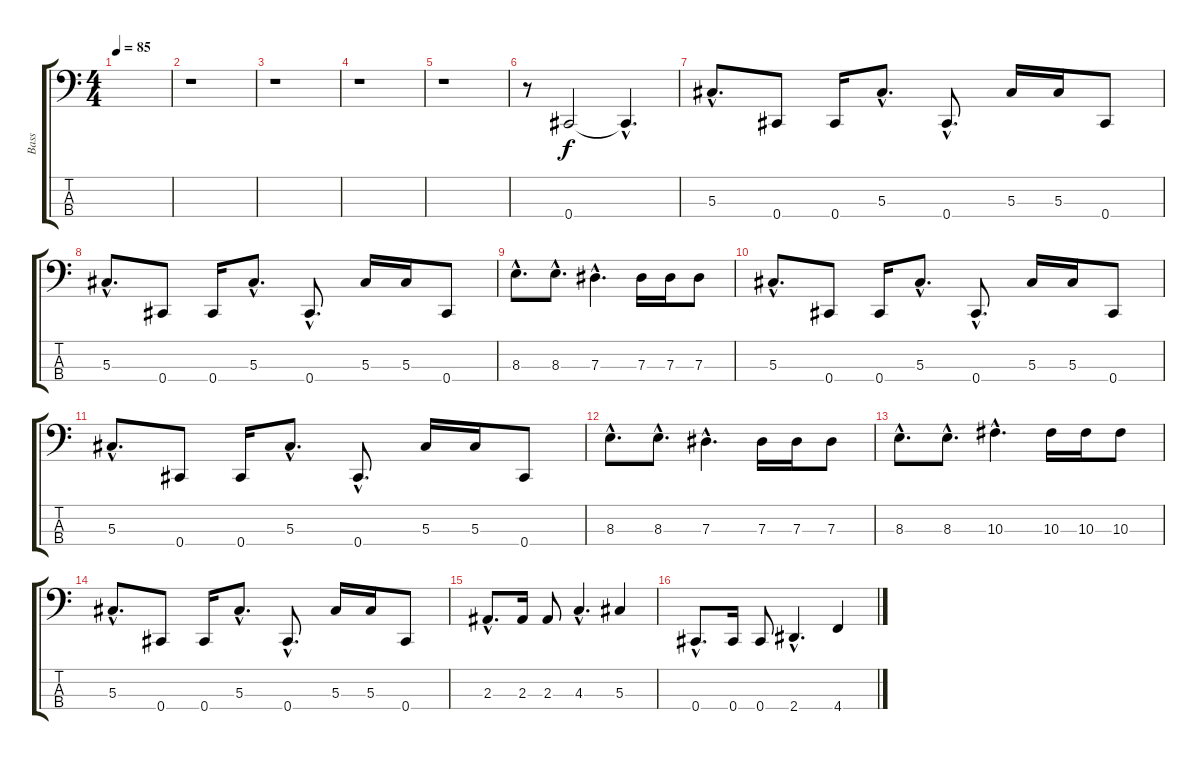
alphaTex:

\track ("Bass" "Bass") {instrument electricbasspick}
\staff {score tabs}
\tuning (Ab2 Db2 Ab1 Db1) {hide}
\ts (4 4)
\tempo 85
\clef f4
\ks c
|
r.1 |
r.1 |
r.1 |
r.1 |
r.8 0.4.2 0.4{hac t}.4{d} |
5.3{hac}.8{d} 0.4.8 0.4.16 5.3{hac}.8{d} 0.4{hac}.8{d} 5.3.16 5.3.16 0.4.8 |
5.3{hac}.8{d} 0.4.8 0.4.16 5.3{hac}.8{d} 0.4{hac}.8{d} 5.3.16 5.3.16 0.4.8 |
8.3{hac}.8{d} 8.3{hac}.8{d} 7.3{hac}.4{d} 7.3.16 7.3.16 7.3.8 |
5.3{hac}.8{d} 0.4.8 0.4.16 5.3{hac}.8{d} 0.4{hac}.8{d} 5.3.16 5.3.16 0.4.8 |
5.3{hac}.8{d} 0.4.8 0.4.16 5.3{hac}.8{d} 0.4{hac}.8{d} 5.3.16 5.3.16 0.4.8 |
8.3{hac}.8{d} 8.3{hac}.8{d} 7.3{hac}.4{d} 7.3.16 7.3.16 7.3.8 |
8.3{hac}.8{d} 8.3{hac}.8{d} 10.3{hac}.4{d} 10.3.16 10.3.16 10.3.8 |
5.3{hac}.8{d} 0.4.8 0.4.16 5.3{hac}.8{d} 0.4{hac}.8{d} 5.3.16 5.3.16 0.4.8 |
2.3{hac}.8{d} 2.3.16 2.3.8 4.3{hac}.4{d} 5.3.4 |
0.4{hac}.8{d} 0.4.16 0.4.8 2.4{hac}.4{d} 4.4.4
